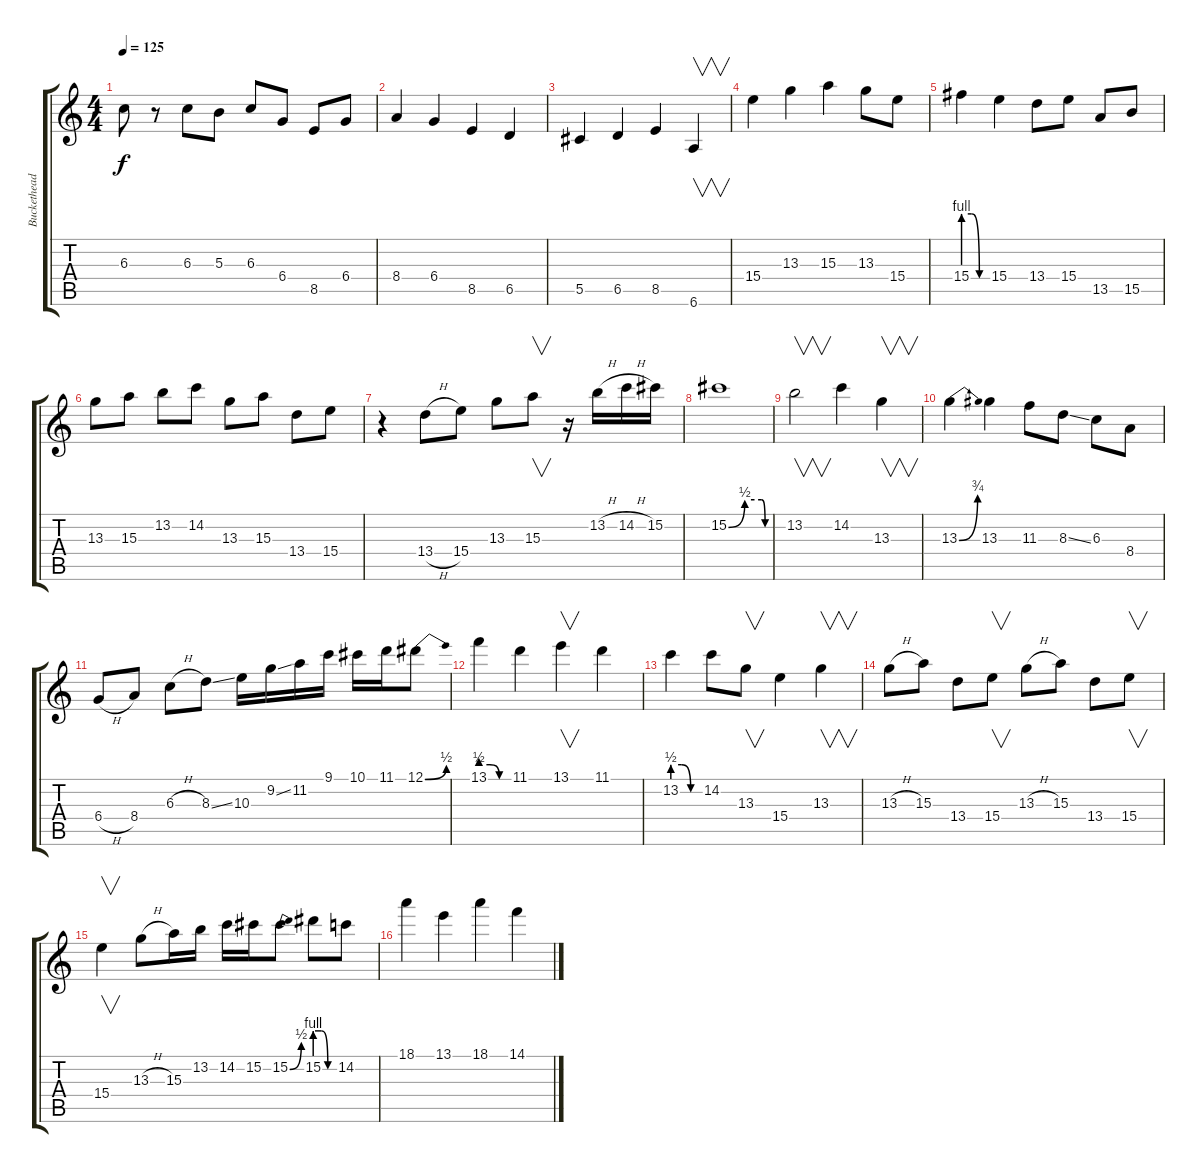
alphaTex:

\track ("Buckethead" "Buckethead") {instrument distortionguitar}
\staff {score tabs}
\tuning (Eb4 Bb3 Gb3 Db3 Ab2 Eb2) {hide}
\ts (4 4)
\tempo 125
\clef g2
\ks c
6.3.8{dy f} r.8 6.3.8 5.3.8 6.3.8 6.4.8 8.5.8 6.4.8 |
8.4.4 6.4.4 8.5.4 6.5.4 |
5.5.4 6.5.4 8.5.4 6.6.4{v} |
15.4.4 13.3.4 15.3.4 13.3.8 15.4.8 |
15.4{be (custom 0 4 20 4 40 0 60 0)}.4 15.4.4 13.4.8 15.4.8 13.5.8 15.5.8 |
13.3.8 15.3.8 13.2.8 14.2.8 13.3.8 15.3.8 13.4.8 15.4.8 |
r.4 13.4{h}.8 15.4.8 13.3.8 15.3.8{v} r.16 13.2{h}.16 14.2{h}.16 15.2.16 |
15.2{be (custom 0 0 24 2 49 2 54 0 60 0)}.1 |
13.2.2{v} 14.2.4 13.3.4{v} |
13.3{be (bend 0 0 60 3)}.4 13.3.4 11.3.8 8.3{ss}.8 6.3.8 8.4.8 |
6.4{h}.8 8.4.8 6.3{h}.8 8.3{ss}.8 10.3.16 9.2{ss}.16 11.2.16 9.1.16 10.1.16 11.1.16 12.1{be (bend 0 0 60 2)}.8 |
13.1{be (custom 0 2 20 2 40 0 60 0)}.4 11.1.4 13.1.4{v} 11.1.4 |
13.2{be (custom 0 2 20 2 40 0 60 0)}.4 14.2.8 13.3.8{v} 15.4.4 13.3.4{v} |
13.3{h}.8 15.3.8 13.4.8 15.4.8{v} 13.3{h}.8 15.3.8 13.4.8 15.4.8{v} |
15.4.4{v} 13.3{h}.8 15.3.16 13.2.16 14.2.16 15.2.16 15.2{be (bend 0 0 60 2)}.8 15.2{be (custom 0 4 20 4 40 0 60 0)}.8 14.2.8 |
18.1.4 13.1.4 18.1.4 14.1.4
